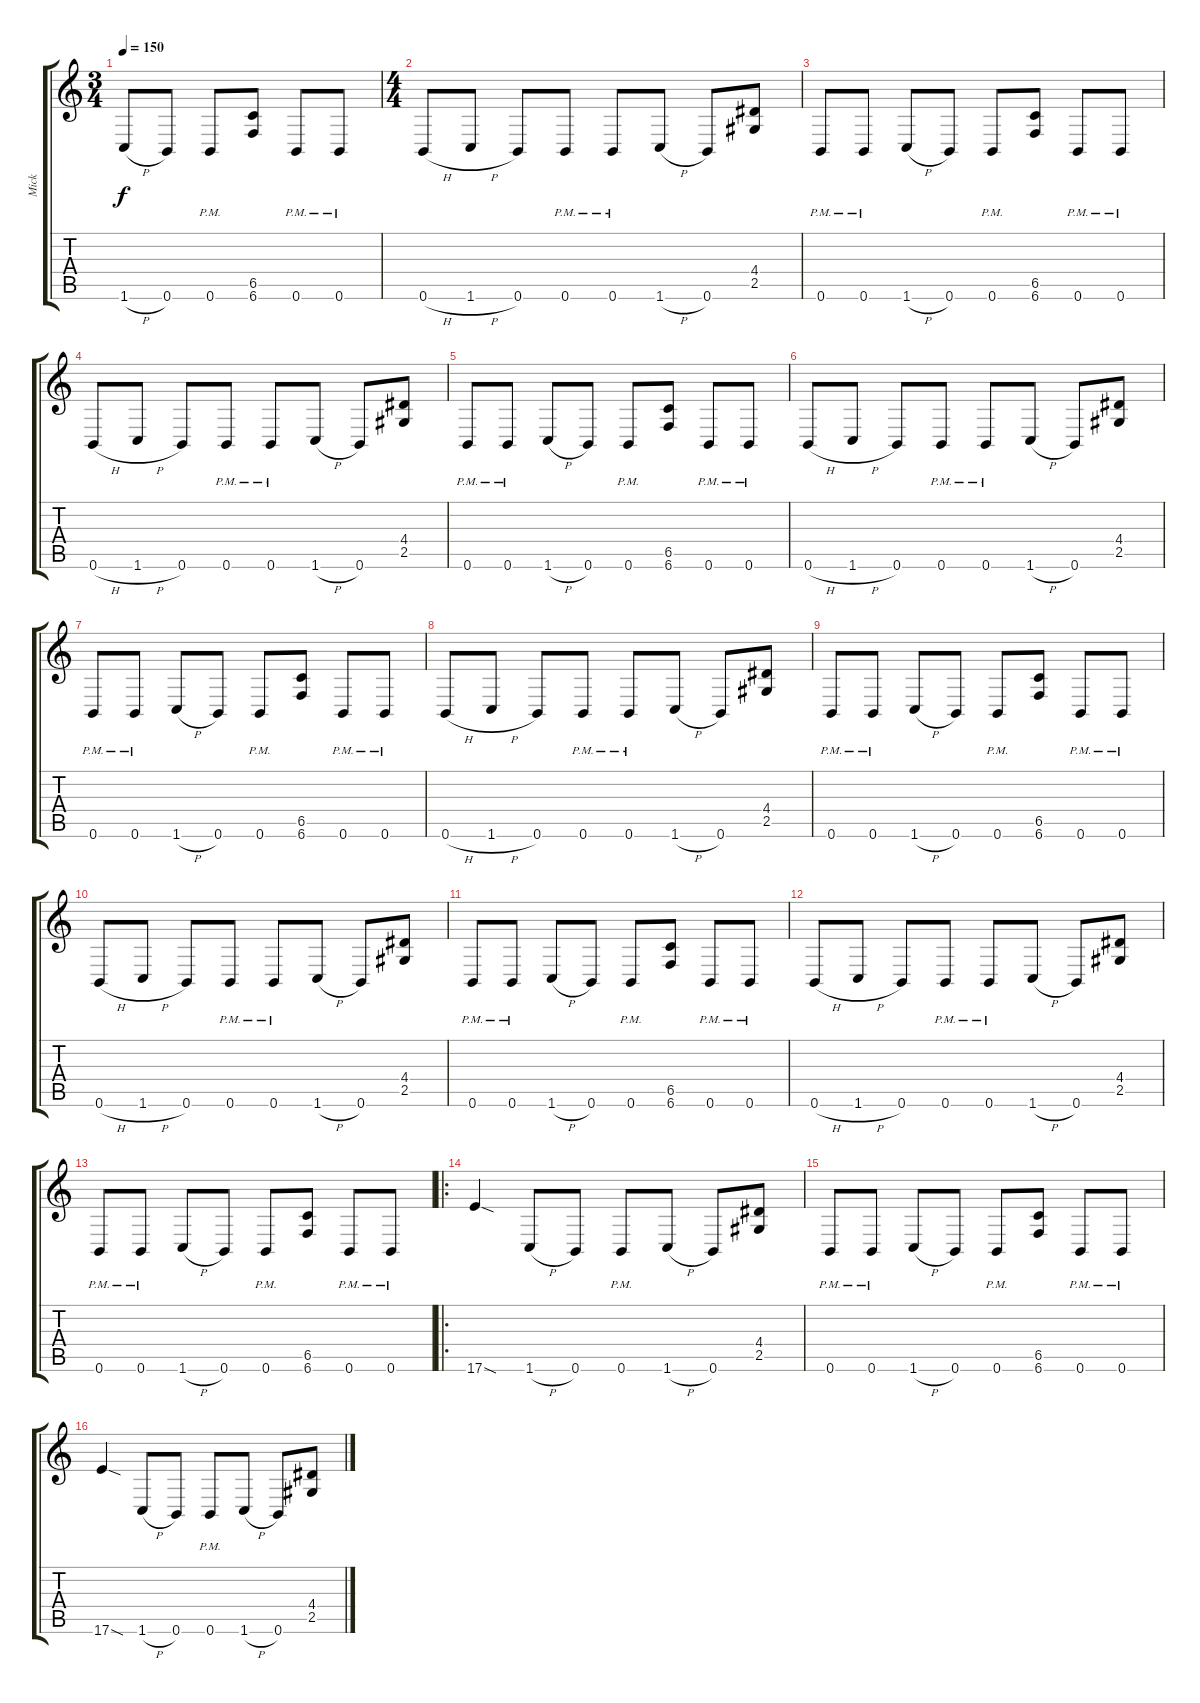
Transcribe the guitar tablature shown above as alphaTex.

\track ("Mick" "Mick") {instrument distortionguitar}
\staff {score tabs}
\tuning (Db4 Ab3 E3 B2 Gb2 B1) {hide}
\ts (3 4)
\tempo 150
\clef g2
\ks c
1.6{h}.8{dy f} 0.6.8 0.6{pm}.8 (6.5 6.6).8 0.6{pm}.8 0.6{pm}.8 |
\ts (4 4)
0.6{h}.8 1.6{h}.8 0.6.8 0.6{pm}.8 0.6{pm}.8 1.6{h}.8 0.6.8 (4.4 2.5).8 |
0.6{pm}.8 0.6{pm}.8 1.6{h}.8 0.6.8 0.6{pm}.8 (6.5 6.6).8 0.6{pm}.8 0.6{pm}.8 |
0.6{h}.8 1.6{h}.8 0.6.8 0.6{pm}.8 0.6{pm}.8 1.6{h}.8 0.6.8 (4.4 2.5).8 |
0.6{pm}.8 0.6{pm}.8 1.6{h}.8 0.6.8 0.6{pm}.8 (6.5 6.6).8 0.6{pm}.8 0.6{pm}.8 |
0.6{h}.8 1.6{h}.8 0.6.8 0.6{pm}.8 0.6{pm}.8 1.6{h}.8 0.6.8 (4.4 2.5).8 |
0.6{pm}.8 0.6{pm}.8 1.6{h}.8 0.6.8 0.6{pm}.8 (6.5 6.6).8 0.6{pm}.8 0.6{pm}.8 |
0.6{h}.8 1.6{h}.8 0.6.8 0.6{pm}.8 0.6{pm}.8 1.6{h}.8 0.6.8 (4.4 2.5).8 |
0.6{pm}.8 0.6{pm}.8 1.6{h}.8 0.6.8 0.6{pm}.8 (6.5 6.6).8 0.6{pm}.8 0.6{pm}.8 |
0.6{h}.8 1.6{h}.8 0.6.8 0.6{pm}.8 0.6{pm}.8 1.6{h}.8 0.6.8 (4.4 2.5).8 |
0.6{pm}.8 0.6{pm}.8 1.6{h}.8 0.6.8 0.6{pm}.8 (6.5 6.6).8 0.6{pm}.8 0.6{pm}.8 |
0.6{h}.8 1.6{h}.8 0.6.8 0.6{pm}.8 0.6{pm}.8 1.6{h}.8 0.6.8 (4.4 2.5).8 |
0.6{pm}.8 0.6{pm}.8 1.6{h}.8 0.6.8 0.6{pm}.8 (6.5 6.6).8 0.6{pm}.8 0.6{pm}.8 |
\ro
17.6{sod}.4 1.6{h}.8 0.6.8 0.6{pm}.8 1.6{h}.8 0.6.8 (4.4 2.5).8 |
0.6{pm}.8 0.6{pm}.8 1.6{h}.8 0.6.8 0.6{pm}.8 (6.5 6.6).8 0.6{pm}.8 0.6{pm}.8 |
17.6{sod}.4 1.6{h}.8 0.6.8 0.6{pm}.8 1.6{h}.8 0.6.8 (4.4 2.5).8
